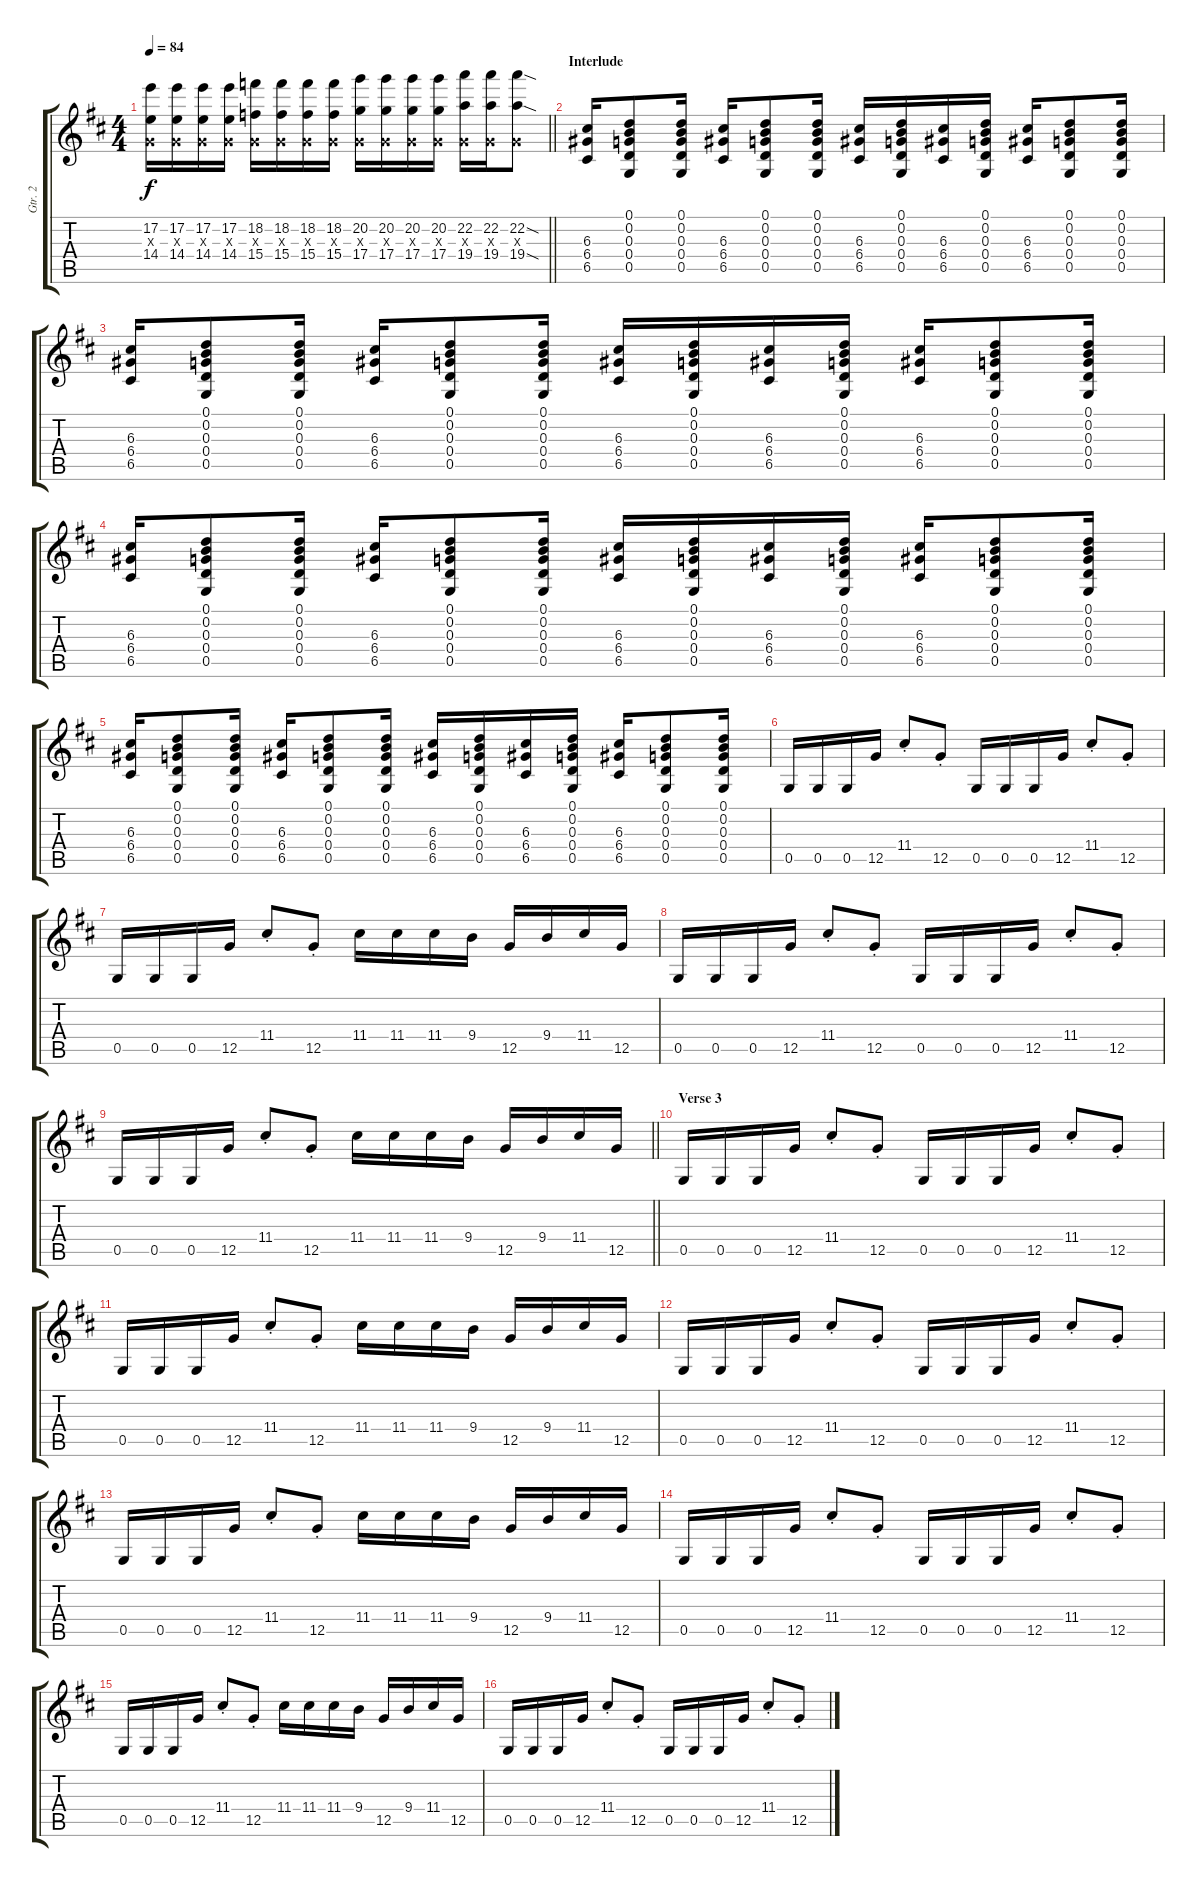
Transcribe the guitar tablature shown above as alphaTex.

\track ("Gtr. 2" "Gtr. 2") {instrument distortionguitar}
\staff {score tabs}
\tuning (D4 B3 G3 D3 G2 D2) {hide}
\ts (4 4)
\tempo 84
\clef g2
\barLineRight lightlight
\ks d
(17.2 0.3{x} 14.4).16{dy f} (17.2 0.3{x} 14.4).16 (17.2 0.3{x} 14.4).16 (17.2 0.3{x} 14.4).16 (18.2 0.3{x} 15.4).16 (18.2 0.3{x} 15.4).16 (18.2 0.3{x} 15.4).16 (18.2 0.3{x} 15.4).16 (20.2 0.3{x} 17.4).16 (20.2 0.3{x} 17.4).16 (20.2 0.3{x} 17.4).16 (20.2 0.3{x} 17.4).16 (22.2 0.3{x} 19.4).16 (22.2 0.3{x} 19.4).16 (22.2{sod} 0.3{x} 19.4{sod}).8 |
\section ("" "Interlude")
(6.3 6.4 6.5).16 (0.1 0.2 0.3 0.4 0.5).8 (0.1 0.2 0.3 0.4 0.5).16 (6.3 6.4 6.5).16 (0.1 0.2 0.3 0.4 0.5).8 (0.1 0.2 0.3 0.4 0.5).16 (6.3 6.4 6.5).16 (0.1 0.2 0.3 0.4 0.5).16 (6.3 6.4 6.5).16 (0.1 0.2 0.3 0.4 0.5).16 (6.3 6.4 6.5).16 (0.1 0.2 0.3 0.4 0.5).8 (0.1 0.2 0.3 0.4 0.5).16 |
(6.3 6.4 6.5).16 (0.1 0.2 0.3 0.4 0.5).8 (0.1 0.2 0.3 0.4 0.5).16 (6.3 6.4 6.5).16 (0.1 0.2 0.3 0.4 0.5).8 (0.1 0.2 0.3 0.4 0.5).16 (6.3 6.4 6.5).16 (0.1 0.2 0.3 0.4 0.5).16 (6.3 6.4 6.5).16 (0.1 0.2 0.3 0.4 0.5).16 (6.3 6.4 6.5).16 (0.1 0.2 0.3 0.4 0.5).8 (0.1 0.2 0.3 0.4 0.5).16 |
(6.3 6.4 6.5).16 (0.1 0.2 0.3 0.4 0.5).8 (0.1 0.2 0.3 0.4 0.5).16 (6.3 6.4 6.5).16 (0.1 0.2 0.3 0.4 0.5).8 (0.1 0.2 0.3 0.4 0.5).16 (6.3 6.4 6.5).16 (0.1 0.2 0.3 0.4 0.5).16 (6.3 6.4 6.5).16 (0.1 0.2 0.3 0.4 0.5).16 (6.3 6.4 6.5).16 (0.1 0.2 0.3 0.4 0.5).8 (0.1 0.2 0.3 0.4 0.5).16 |
(6.3 6.4 6.5).16 (0.1 0.2 0.3 0.4 0.5).8 (0.1 0.2 0.3 0.4 0.5).16 (6.3 6.4 6.5).16 (0.1 0.2 0.3 0.4 0.5).8 (0.1 0.2 0.3 0.4 0.5).16 (6.3 6.4 6.5).16 (0.1 0.2 0.3 0.4 0.5).16 (6.3 6.4 6.5).16 (0.1 0.2 0.3 0.4 0.5).16 (6.3 6.4 6.5).16 (0.1 0.2 0.3 0.4 0.5).8 (0.1 0.2 0.3 0.4 0.5).16 |
0.5.16 0.5.16 0.5.16 12.5.16 11.4{st}.8 12.5{st}.8 0.5.16 0.5.16 0.5.16 12.5.16 11.4{st}.8 12.5{st}.8 |
0.5.16 0.5.16 0.5.16 12.5.16 11.4{st}.8 12.5{st}.8 11.4.16 11.4.16 11.4.16 9.4.16 12.5.16 9.4.16 11.4.16 12.5.16 |
0.5.16 0.5.16 0.5.16 12.5.16 11.4{st}.8 12.5{st}.8 0.5.16 0.5.16 0.5.16 12.5.16 11.4{st}.8 12.5{st}.8 |
\barLineRight lightlight
0.5.16 0.5.16 0.5.16 12.5.16 11.4{st}.8 12.5{st}.8 11.4.16 11.4.16 11.4.16 9.4.16 12.5.16 9.4.16 11.4.16 12.5.16 |
\section ("" "Verse 3")
0.5.16 0.5.16 0.5.16 12.5.16 11.4{st}.8 12.5{st}.8 0.5.16 0.5.16 0.5.16 12.5.16 11.4{st}.8 12.5{st}.8 |
0.5.16 0.5.16 0.5.16 12.5.16 11.4{st}.8 12.5{st}.8 11.4.16 11.4.16 11.4.16 9.4.16 12.5.16 9.4.16 11.4.16 12.5.16 |
0.5.16 0.5.16 0.5.16 12.5.16 11.4{st}.8 12.5{st}.8 0.5.16 0.5.16 0.5.16 12.5.16 11.4{st}.8 12.5{st}.8 |
0.5.16 0.5.16 0.5.16 12.5.16 11.4{st}.8 12.5{st}.8 11.4.16 11.4.16 11.4.16 9.4.16 12.5.16 9.4.16 11.4.16 12.5.16 |
0.5.16 0.5.16 0.5.16 12.5.16 11.4{st}.8 12.5{st}.8 0.5.16 0.5.16 0.5.16 12.5.16 11.4{st}.8 12.5{st}.8 |
0.5.16 0.5.16 0.5.16 12.5.16 11.4{st}.8 12.5{st}.8 11.4.16 11.4.16 11.4.16 9.4.16 12.5.16 9.4.16 11.4.16 12.5.16 |
0.5.16 0.5.16 0.5.16 12.5.16 11.4{st}.8 12.5{st}.8 0.5.16 0.5.16 0.5.16 12.5.16 11.4{st}.8 12.5{st}.8
